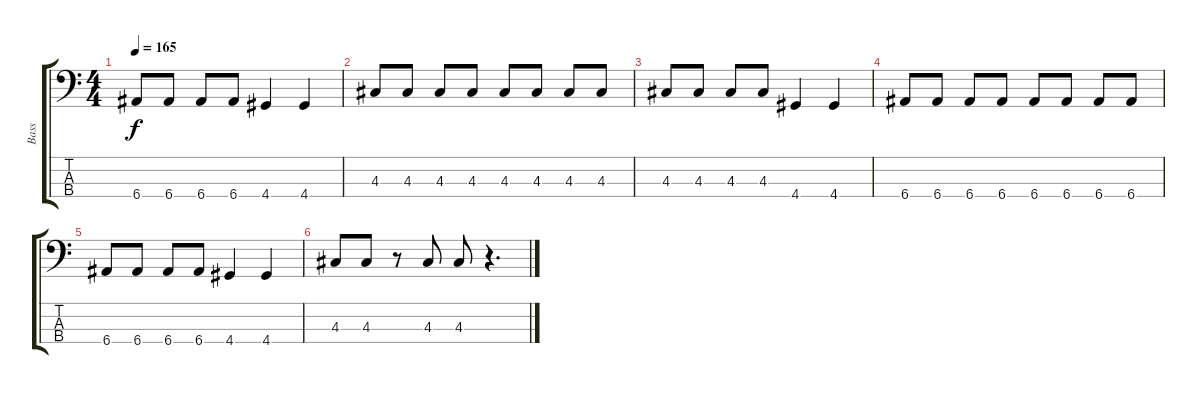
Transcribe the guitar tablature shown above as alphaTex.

\track ("Bass" "Bass") {instrument electricbassfinger}
\staff {score tabs}
\tuning (G2 D2 A1 E1) {hide}
\ts (4 4)
\tempo 165
\clef f4
\ks c
6.4.8{dy f} 6.4.8 6.4.8 6.4.8 4.4.4 4.4.4 |
4.3.8 4.3.8 4.3.8 4.3.8 4.3.8 4.3.8 4.3.8 4.3.8 |
4.3.8 4.3.8 4.3.8 4.3.8 4.4.4 4.4.4 |
6.4.8 6.4.8 6.4.8 6.4.8 6.4.8 6.4.8 6.4.8 6.4.8 |
6.4.8 6.4.8 6.4.8 6.4.8 4.4.4 4.4.4 |
4.3.8 4.3.8 r.8 4.3.8 4.3.8 r.4{d}
